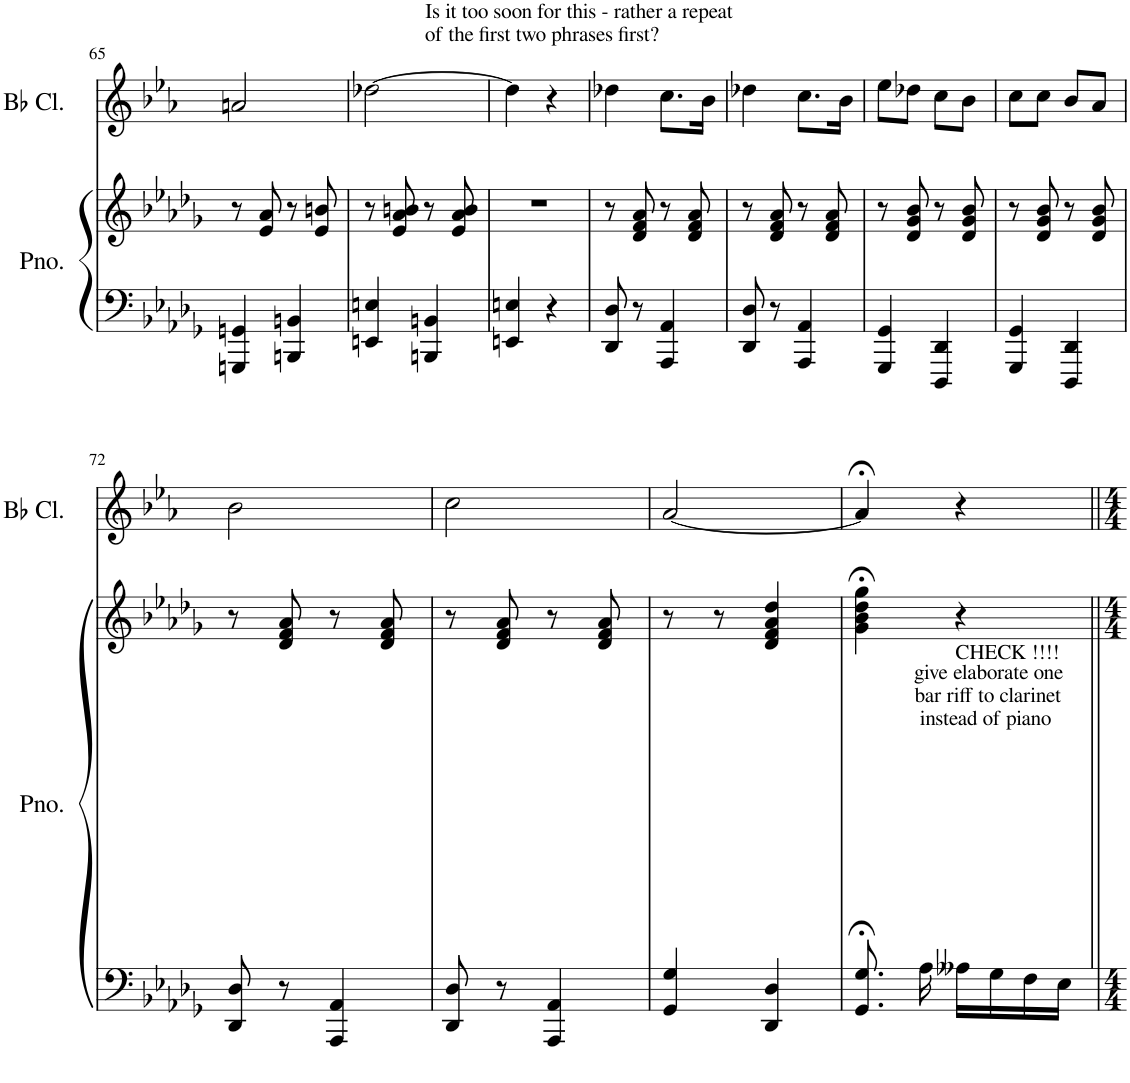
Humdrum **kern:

**kern	**kern	**kern
*part2	*part2	*part1
*staff3	*staff2	*staff1
*I"Piano	*	*I"Bb Clarinet
*I'Pno.	*	*I'Bb Cl.
!!LO:PB:g=z
*clefF4	*clefG2	*clefG2
*	*	*Trd1c2
*k[b-e-a-d-g-]	*k[b-e-a-d-g-]	*k[b-e-a-]
*M2/4	*M2/4	*M2/4
=65	=65	=65
4GGGn/ 4GGn/	8r	2an/
.	8e-/ 8a-/	.
4BBBn/ 4BBn/	8r	.
.	8e-/ 8bn/	.
=66	=66	=66
!	!	!LO:TX:a:t=Is it too soon for this - rather a repeat
!	!	!LO:TX:a:t=of the first two phrases first?
4EEn/ 4En/	8r	[2dd-X\
.	8e-/ 8a-/ 8bn/	.
4BBBn/ 4BBn/	8r	.
.	8e-/ 8a-/ 8b/	.
=67	=67	=67
4EEn/ 4En/	2r	4dd-\]
4r	.	4r
=68	=68	=68
8DD-/ 8D-/	8r	4dd-X\
8r	8d-/ 8f/ 8a-/	.
4AAA-/ 4AA-/	8r	8.cc\L
.	8d-/ 8f/ 8a-/	.
.	.	16b-\Jk
=69	=69	=69
8DD-/ 8D-/	8r	4dd-X\
8r	8d-/ 8f/ 8a-/	.
4AAA-/ 4AA-/	8r	8.cc\L
.	8d-/ 8f/ 8a-/	.
.	.	16b-\Jk
=70	=70	=70
4GGG-/ 4GG-/	8r	8ee-\L
.	8d-/ 8g-/ 8b-/	8dd-X\J
4DDD-/ 4DD-/	8r	8cc\L
.	8d-/ 8g-/ 8b-/	8b-\J
=71	=71	=71
4GGG-/ 4GG-/	8r	8cc\L
.	8d-/ 8g-/ 8b-/	8cc\J
4DDD-/ 4DD-/	8r	8b-/L
.	8d-/ 8g-/ 8b-/	8a-/J
!!LO:LB:g=z
=72	=72	=72
8DD-/ 8D-/	8r	2b-\
8r	8d-/ 8f/ 8a-/	.
4AAA-/ 4AA-/	8r	.
.	8d-/ 8f/ 8a-/	.
=73	=73	=73
8DD-/ 8D-/	8r	2cc\
8r	8d-/ 8f/ 8a-/	.
4AAA-/ 4AA-/	8r	.
.	8d-/ 8f/ 8a-/	.
=74	=74	=74
4GG-/ 4G-/	8r	[2a-/
.	8r	.
4DD-/ 4D-/	4d-/ 4f/ 4a-/ 4dd-/	.
=75	=75	=75
8.GG-/;< 8.G-/;<	4g-\;< 4b-\;< 4dd-\;< 4gg-\;<	4a-;</]
!LO:TX:a:t=give elaborate one	!	!
!LO:TX:a:t=bar riff to clarinet	!	!
!LO:TX:a:t=instead of piano	!	!
16A-\	.	.
!LO:TX:a:t=CHECK !!!!	!	!
16A--X\LL	4r	4r
16G-\	.	.
16F\	.	.
16E-\JJ	.	.
=||	=||	=||
*-	*-	*-
